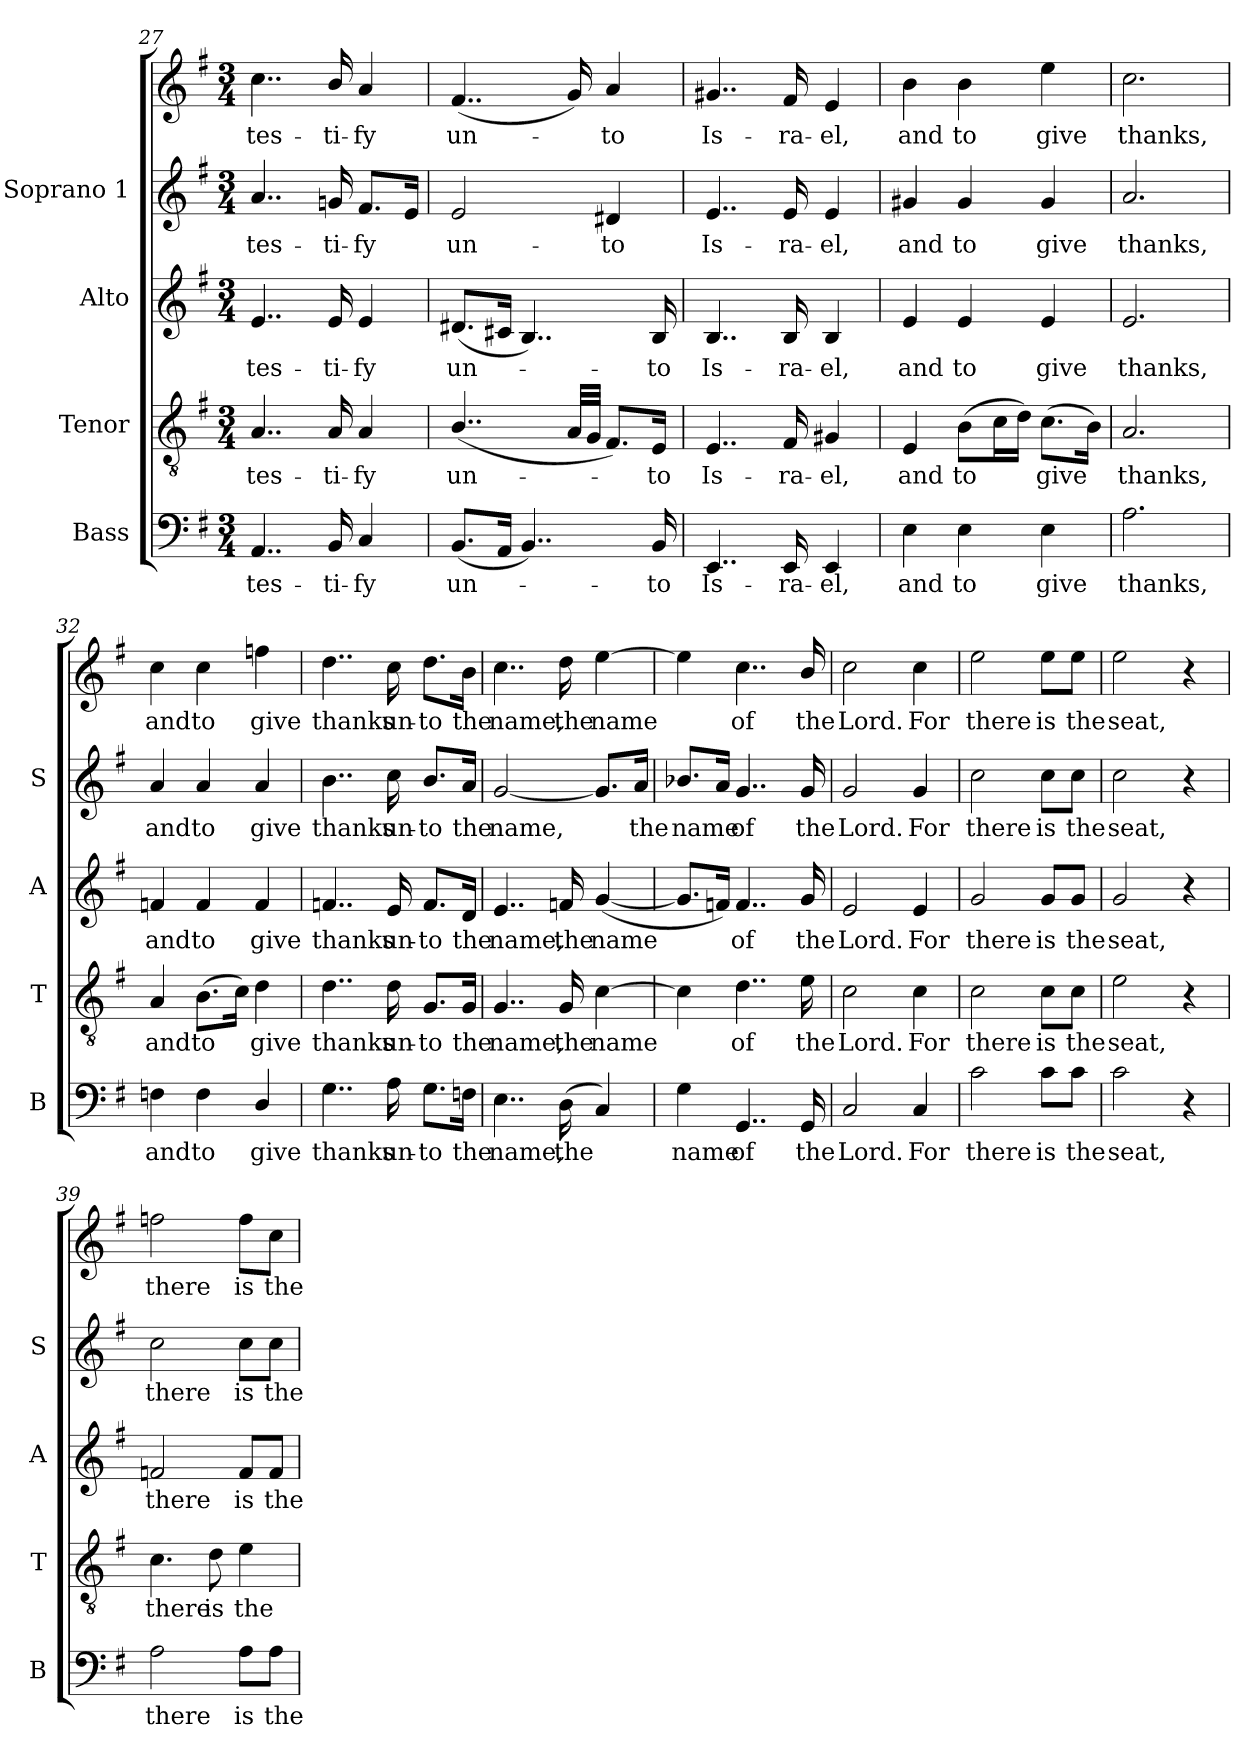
**kern	**text	**kern	**text	**kern	**text	**kern	**text	**kern	**text
*part4	*part4	*part3	*part3	*part2	*part2	*part1	*part1	*part1	*part1
*staff5	*staff5	*staff4	*staff4	*staff3	*staff3	*staff2	*staff2	*staff1	*staff1
*I"Bass	*	*I"Tenor	*	*I"Alto	*	*I"Soprano 1	*	*	*
*I'B	*	*I'T	*	*I'A	*	*I'S	*	*	*
*clefF4	*	*clefGv2	*	*clefG2	*	*clefG2	*	*clefG2	*
*k[f#]	*	*k[f#]	*	*k[f#]	*	*k[f#]	*	*k[f#]	*
*G:	*	*G:	*	*G:	*	*G:	*	*G:	*
*M3/4	*	*M3/4	*	*M3/4	*	*M3/4	*	*M3/4	*
=27	=27	=27	=27	=27	=27	=27	=27	=27	=27
!	!LO:LY:b	!	!LO:LY:b	!	!LO:LY:b	!	!LO:LY:b	!	!LO:LY:b
4..AA/	tes-	4..A/	tes-	4..e/	tes-	4..a/	tes-	4..cc\	tes-
!	!LO:LY:b	!	!LO:LY:b	!	!LO:LY:b	!	!LO:LY:b	!	!LO:LY:b
16BB/	-ti-	16A/	-ti-	16e/	-ti-	16gn/	-ti-	16b/	-ti-
!	!LO:LY:b	!	!LO:LY:b	!	!LO:LY:b	!	!LO:LY:b	!	!LO:LY:b
4C/	-fy	4A/	-fy	4e/	-fy	8.f#/L	-fy	4a/	-fy
.	.	.	.	.	.	16e/Jk	.	.	.
!!LO:LB:g=z
=28	=28	=28	=28	=28	=28	=28	=28	=28	=28
!	!LO:LY:b	!	!LO:LY:b	!	!LO:LY:b	!	!LO:LY:b	!	!LO:LY:b
(<8.BB/L	un-	(<4..B/	un-	(<8.d#X/L	un-	2e/	un-	(<4..f#/	un-
16AA/Jk	.	.	.	16c#X/Jk	.	.	.	.	.
4..BB/)	.	.	.	4..B/)	.	.	.	.	.
.	.	32A/LLL	.	.	.	.	.	16g/)	.
.	.	32G/JJJ	.	.	.	.	.	.	.
!	!	!	!	!	!	!	!LO:LY:b	!	!LO:LY:b
.	.	8.F#/L)	.	.	.	4d#X/	-to	4a/	to
!	!LO:LY:b	!	!LO:LY:b	!	!LO:LY:b	!	!	!	!
16BB/	to	16E/Jk	to	16B/	to	.	.	.	.
=29	=29	=29	=29	=29	=29	=29	=29	=29	=29
!	!LO:LY:b	!	!LO:LY:b	!	!LO:LY:b	!	!LO:LY:b	!	!LO:LY:b
4..EE/	Is-	4..E/	Is-	4..B/	Is-	4..e/	Is-	4..g#X/	Is-
!	!LO:LY:b	!	!LO:LY:b	!	!LO:LY:b	!	!LO:LY:b	!	!LO:LY:b
16EE/	-ra-	16F#/	-ra-	16B/	-ra-	16e/	-ra-	16f#/	-ra-
!	!LO:LY:b	!	!LO:LY:b	!	!LO:LY:b	!	!LO:LY:b	!	!LO:LY:b
4EE/	-el,	4G#X/	-el,	4B/	-el,	4e/	-el,	4e/	-el,
=30	=30	=30	=30	=30	=30	=30	=30	=30	=30
!	!LO:LY:b	!	!LO:LY:b	!	!LO:LY:b	!	!LO:LY:b	!	!LO:LY:b
4E\	and	4E/	and	4e/	and	4g#X/	and	4b\	and
!	!LO:LY:b	!	!LO:LY:b	!	!LO:LY:b	!	!LO:LY:b	!	!LO:LY:b
4E\	to	(>8B\L	to	4e/	to	4g#/	to	4b\	to
.	.	16c\L	.	.	.	.	.	.	.
.	.	16d\JJ)	.	.	.	.	.	.	.
!	!LO:LY:b	!	!LO:LY:b	!	!LO:LY:b	!	!LO:LY:b	!	!LO:LY:b
4E\	give	(>8.c\L	give	4e/	give	4g#/	give	4ee\	give
.	.	16B\Jk)	.	.	.	.	.	.	.
=31	=31	=31	=31	=31	=31	=31	=31	=31	=31
!	!LO:LY:b	!	!LO:LY:b	!	!LO:LY:b	!	!LO:LY:b	!	!LO:LY:b
2.A\	thanks,	2.A/	thanks,	2.e/	thanks,	2.a/	thanks,	2.cc\	thanks,
=32	=32	=32	=32	=32	=32	=32	=32	=32	=32
!	!LO:LY:b	!	!LO:LY:b	!	!LO:LY:b	!	!LO:LY:b	!	!LO:LY:b
4Fn\	and	4A/	and	4fn/	and	4a/	and	4cc\	and
!	!LO:LY:b	!	!LO:LY:b	!	!LO:LY:b	!	!LO:LY:b	!	!LO:LY:b
4F\	to	(>8.B\L	to	4f/	to	4a/	to	4cc\	to
.	.	16c\Jk)	.	.	.	.	.	.	.
!	!LO:LY:b	!	!LO:LY:b	!	!LO:LY:b	!	!LO:LY:b	!	!LO:LY:b
4D/	give	4d\	give	4f/	give	4a/	give	4ffn\	give
=33	=33	=33	=33	=33	=33	=33	=33	=33	=33
!	!LO:LY:b	!	!LO:LY:b	!	!LO:LY:b	!	!LO:LY:b	!	!LO:LY:b
4..G\	thanks	4..d\	thanks	4..fn/	thanks	4..b\	thanks	4..dd\	thanks
!	!LO:LY:b	!	!LO:LY:b	!	!LO:LY:b	!	!LO:LY:b	!	!LO:LY:b
16A\	un-	16d\	un-	16e/	un-	16cc\	un-	16cc\	un-
!	!LO:LY:b	!	!LO:LY:b	!	!LO:LY:b	!	!LO:LY:b	!	!LO:LY:b
8.G\L	-to	8.G/L	-to	8.f/L	-to	8.b/L	-to	8.dd\L	-to
!	!LO:LY:b	!	!LO:LY:b	!	!LO:LY:b	!	!LO:LY:b	!	!LO:LY:b
16Fn\Jk	the	16G/Jk	the	16d/Jk	the	16a/Jk	the	16b\Jk	the
=34	=34	=34	=34	=34	=34	=34	=34	=34	=34
!	!LO:LY:b	!	!LO:LY:b	!	!LO:LY:b	!	!LO:LY:b	!	!LO:LY:b
4..E\	name,	4..G/	name,	4..e/	name,	[2g/	name,	4..cc\	name,
!	!LO:LY:b	!	!LO:LY:b	!	!LO:LY:b	!	!	!	!LO:LY:b
(<16D\	the	16G/	the	16fn/	the	.	.	16dd\	the
!	!	!	!LO:LY:b	!	!LO:LY:b	!	!	!	!LO:LY:b
4C/)	.	[4c\	name	(<[4g/	name	8.g/L]	.	[4ee\	name
!	!	!	!	!	!	!	!LO:LY:b	!	!
.	.	.	.	.	.	16a/Jk	the	.	.
!!LO:PB:g=z
=35	=35	=35	=35	=35	=35	=35	=35	=35	=35
!	!LO:LY:b	!	!	!	!	!	!LO:LY:b	!	!
4G\	name	4c\]	.	8.g/L]	.	8.b-X/L	name	4ee\]	.
.	.	.	.	16fn/Jk)	.	16a/Jk	.	.	.
!	!LO:LY:b	!	!LO:LY:b	!	!LO:LY:b	!	!LO:LY:b	!	!LO:LY:b
4..GG/	of	4..d\	of	4..f/	of	4..g/	of	4..cc\	of
!	!LO:LY:b	!	!LO:LY:b	!	!LO:LY:b	!	!LO:LY:b	!	!LO:LY:b
16GG/	the	16e\	the	16g/	the	16g/	the	16b/	the
=36	=36	=36	=36	=36	=36	=36	=36	=36	=36
!	!LO:LY:b	!	!LO:LY:b	!	!LO:LY:b	!	!LO:LY:b	!	!LO:LY:b
2C/	Lord.	2c\	Lord.	2e/	Lord.	2g/	Lord.	2cc\	Lord.
!	!LO:LY:b	!	!LO:LY:b	!	!LO:LY:b	!	!LO:LY:b	!	!LO:LY:b
4C/	For	4c\	For	4e/	For	4g/	For	4cc\	For
=37	=37	=37	=37	=37	=37	=37	=37	=37	=37
!	!LO:LY:b	!	!LO:LY:b	!	!LO:LY:b	!	!LO:LY:b	!	!LO:LY:b
2c\	there	2c\	there	2g/	there	2cc\	there	2ee\	there
!	!LO:LY:b	!	!LO:LY:b	!	!LO:LY:b	!	!LO:LY:b	!	!LO:LY:b
8c\L	is	8c\L	is	8g/L	is	8cc\L	is	8ee\L	is
!	!LO:LY:b	!	!LO:LY:b	!	!LO:LY:b	!	!LO:LY:b	!	!LO:LY:b
8c\J	the	8c\J	the	8g/J	the	8cc\J	the	8ee\J	the
=38	=38	=38	=38	=38	=38	=38	=38	=38	=38
!	!LO:LY:b	!	!LO:LY:b	!	!LO:LY:b	!	!LO:LY:b	!	!LO:LY:b
2c\	seat,	2e\	seat,	2g/	seat,	2cc\	seat,	2ee\	seat,
4r	.	4r	.	4r	.	4r	.	4r	.
=39	=39	=39	=39	=39	=39	=39	=39	=39	=39
!	!LO:LY:b	!	!LO:LY:b	!	!LO:LY:b	!	!LO:LY:b	!	!LO:LY:b
2A\	there	4.c\	there	2fn/	there	2cc\	there	2ffn\	there
!	!	!	!LO:LY:b	!	!	!	!	!	!
.	.	8d\	is	.	.	.	.	.	.
!	!LO:LY:b	!	!LO:LY:b	!	!LO:LY:b	!	!LO:LY:b	!	!LO:LY:b
8A\L	is	4e\	the	8f/L	is	8cc\L	is	8ff\L	is
!	!LO:LY:b	!	!	!	!LO:LY:b	!	!LO:LY:b	!	!LO:LY:b
8A\J	the	.	.	8f/J	the	8cc\J	the	8cc\J	the
=	=	=	=	=	=	=	=	=	=
*-	*-	*-	*-	*-	*-	*-	*-	*-	*-
